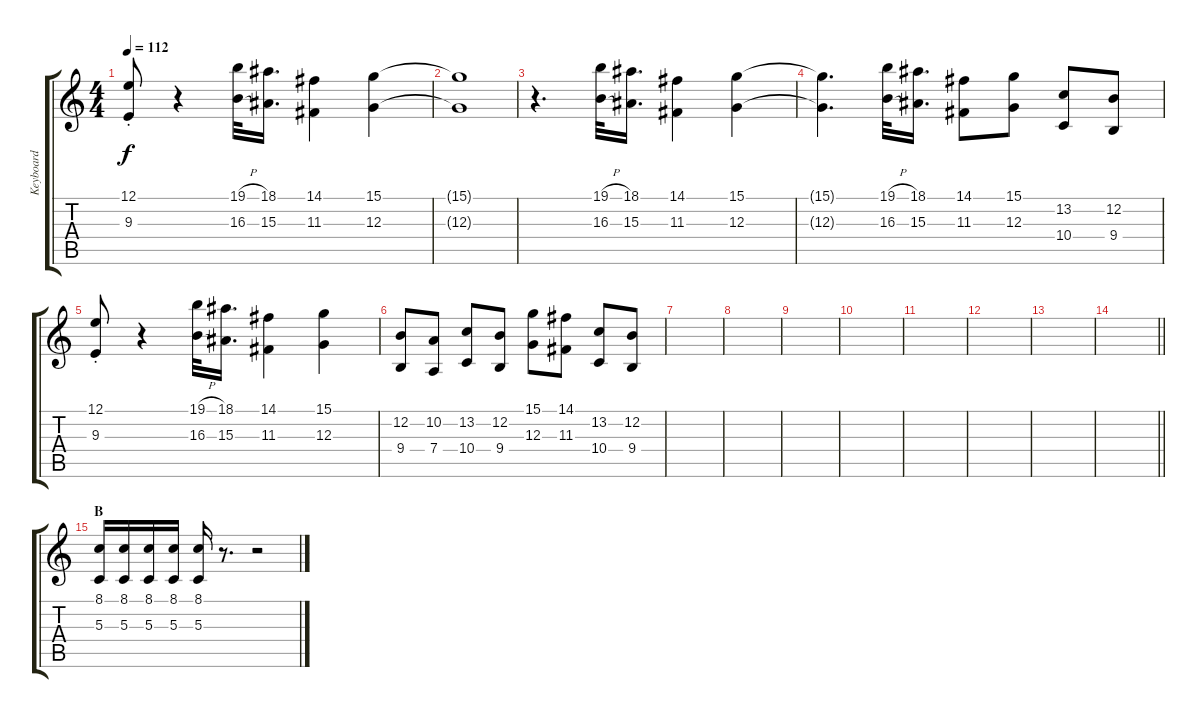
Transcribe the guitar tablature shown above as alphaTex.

\track ("Keyboard" "Keyboard") {instrument stringensemble1}
\staff {score tabs}
\tuning (E4 B3 G3 D3 A2 E2) {hide}
\ts (4 4)
\tempo 112
\clef g2
\ks c
(12.1{st} 9.3{st}).8{dy f} r.4 (19.1{h} 16.3{h}).32 (18.1 15.3).16{d} (14.1 11.3).4 (15.1 12.3).4 |
(15.1{t} 12.3{t}).1 |
r.4{d volume 10} (19.1{h} 16.3{h}).32 (18.1 15.3).16{d} (14.1 11.3).4 (15.1 12.3).4 |
(15.1{t} 12.3{t}).4{d} (19.1{h} 16.3{h}).32 (18.1 15.3).16{d} (14.1 11.3).8 (15.1 12.3).8 (13.2 10.4).8 (12.2 9.4).8 |
(12.1{st} 9.3{st}).8 r.4 (19.1{h} 16.3{h}).32 (18.1 15.3).16{d} (14.1 11.3).4 (15.1 12.3).4 |
(12.2 9.4).8 (10.2 7.4).8 (13.2 10.4).8 (12.2 9.4).8 (15.1 12.3).8 (14.1 11.3).8 (13.2 10.4).8 (12.2 9.4).8 |
|
|
|
|
|
|
|
\barLineRight lightlight
|
\section ("" "B")
(8.1 5.3).16 (8.1 5.3).16 (8.1 5.3).16 (8.1 5.3).16 (8.1 5.3).16 r.8{d} r.2
